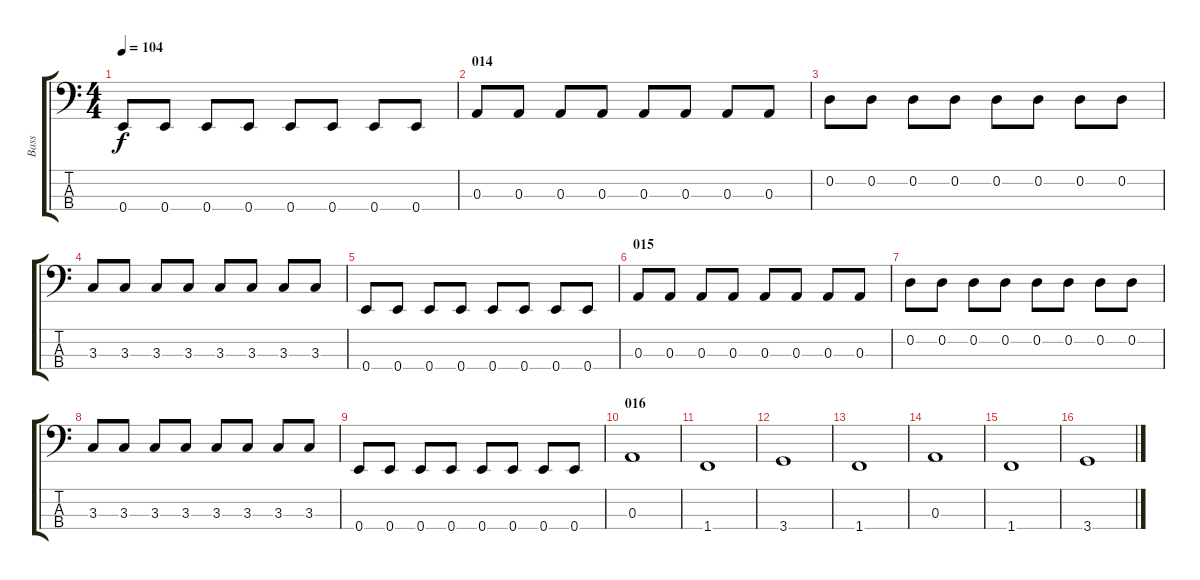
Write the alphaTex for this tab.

\track ("Bass" "Bass") {instrument electricbassfinger}
\staff {score tabs}
\tuning (G2 D2 A1 E1) {hide}
\ts (4 4)
\tempo 104
\clef f4
\ks c
0.4.8{dy f} 0.4.8 0.4.8 0.4.8 0.4.8 0.4.8 0.4.8 0.4.8 |
\section ("" "014")
0.3.8 0.3.8 0.3.8 0.3.8 0.3.8 0.3.8 0.3.8 0.3.8 |
0.2.8 0.2.8 0.2.8 0.2.8 0.2.8 0.2.8 0.2.8 0.2.8 |
3.3.8 3.3.8 3.3.8 3.3.8 3.3.8 3.3.8 3.3.8 3.3.8 |
0.4.8 0.4.8 0.4.8 0.4.8 0.4.8 0.4.8 0.4.8 0.4.8 |
\section ("" "015")
0.3.8 0.3.8 0.3.8 0.3.8 0.3.8 0.3.8 0.3.8 0.3.8 |
0.2.8 0.2.8 0.2.8 0.2.8 0.2.8 0.2.8 0.2.8 0.2.8 |
3.3.8 3.3.8 3.3.8 3.3.8 3.3.8 3.3.8 3.3.8 3.3.8 |
0.4.8 0.4.8 0.4.8 0.4.8 0.4.8 0.4.8 0.4.8 0.4.8 |
\section ("" "016")
0.3.1 |
1.4.1 |
3.4.1 |
1.4.1 |
0.3.1 |
1.4.1 |
3.4.1
